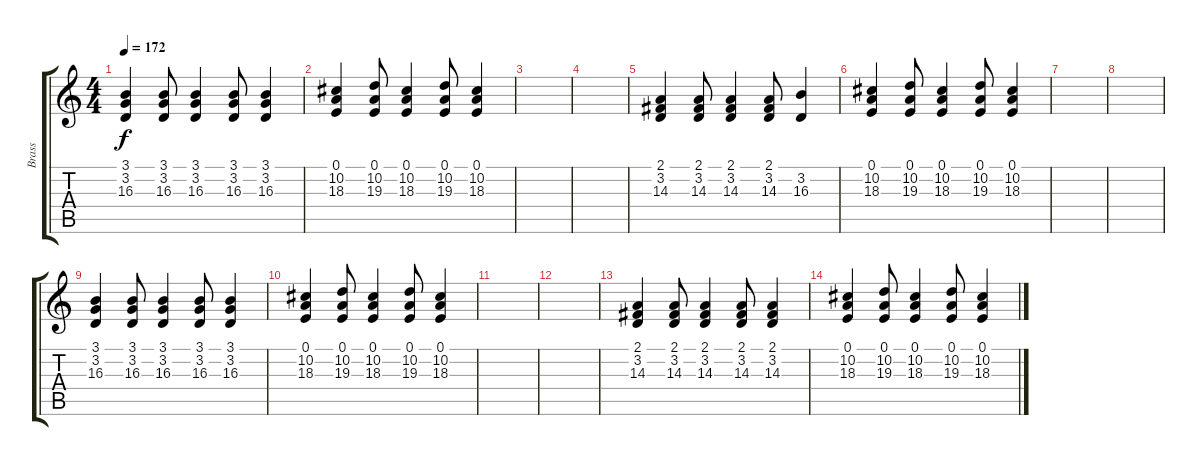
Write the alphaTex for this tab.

\track ("Brass" "Brass") {instrument trombone}
\staff {score tabs}
\tuning (E4 B3 G3 D3 A2 E2) {hide}
\ts (4 4)
\tempo 172
\clef g2
\ks c
(3.1 3.2 16.3).4{dy f} (3.1 3.2 16.3).8 (3.1 3.2 16.3).4 (3.1 3.2 16.3).8 (3.1 3.2 16.3).4 |
(0.1 10.2 18.3).4 (0.1 10.2 19.3).8 (0.1 10.2 18.3).4 (0.1 10.2 19.3).8 (0.1 10.2 18.3).4 |
|
|
(2.1 3.2 14.3).4 (2.1 3.2 14.3).8 (2.1 3.2 14.3).4 (2.1 3.2 14.3).8 (3.2 16.3).4 |
(0.1 10.2 18.3).4 (0.1 10.2 19.3).8 (0.1 10.2 18.3).4 (0.1 10.2 19.3).8 (0.1 10.2 18.3).4 |
|
|
(3.1 3.2 16.3).4 (3.1 3.2 16.3).8 (3.1 3.2 16.3).4 (3.1 3.2 16.3).8 (3.1 3.2 16.3).4 |
(0.1 10.2 18.3).4 (0.1 10.2 19.3).8 (0.1 10.2 18.3).4 (0.1 10.2 19.3).8 (0.1 10.2 18.3).4 |
|
|
(2.1 3.2 14.3).4 (2.1 3.2 14.3).8 (2.1 3.2 14.3).4 (2.1 3.2 14.3).8 (2.1 3.2 14.3).4 |
(0.1 10.2 18.3).4 (0.1 10.2 19.3).8 (0.1 10.2 18.3).4 (0.1 10.2 19.3).8 (0.1 10.2 18.3).4
